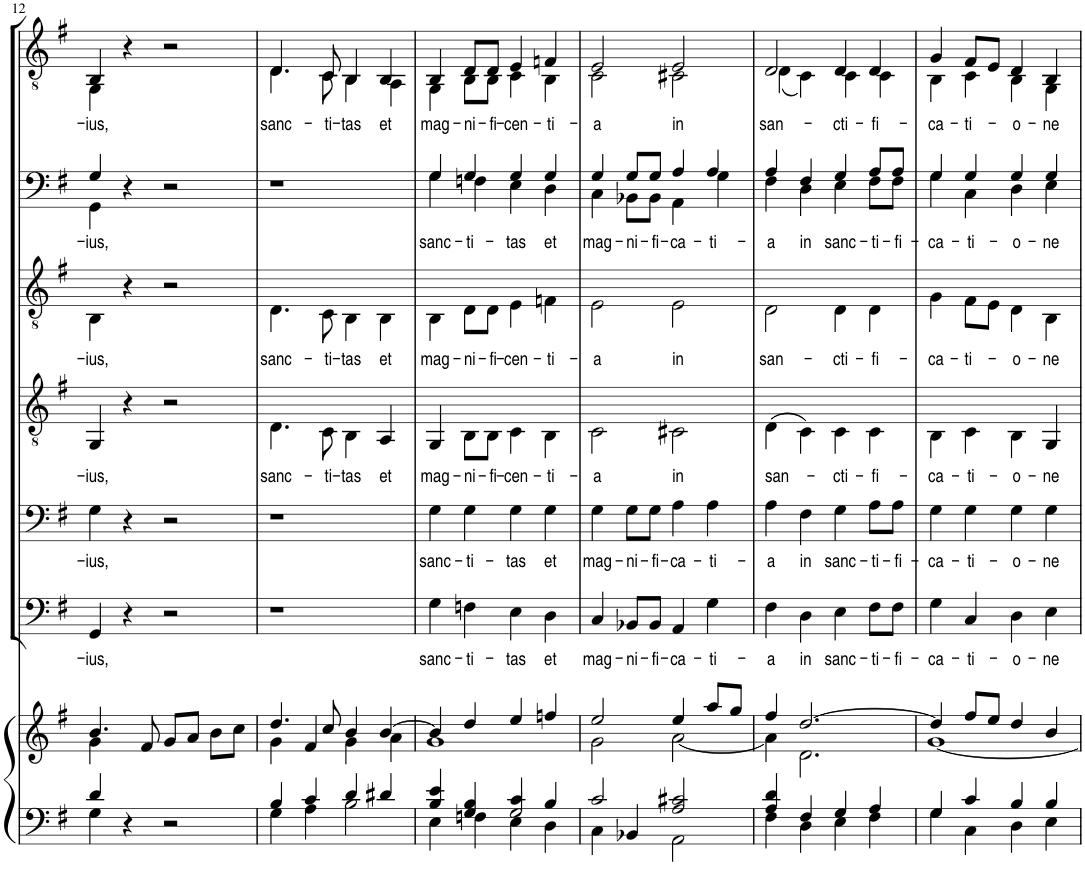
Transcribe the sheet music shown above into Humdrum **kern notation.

**kern	**kern	**kern	**text	**kern	**text	**kern	**text	**kern	**text	**kern	**text	**kern	**text
*part7	*part7	*part6	*part6	*part5	*part5	*part4	*part4	*part3	*part3	*part2	*part2	*part1	*part1
*staff8	*staff7	*staff6	*staff6	*staff5	*staff5	*staff4	*staff4	*staff3	*staff3	*staff2	*staff2	*staff1	*staff1
*I"Orgel	*	*I"Bass II	*	*I"Bass I	*	*I"Tenor II	*	*I"Tenor I	*	*I"Bass I BassII	*	*I"Tenor I Tenor II	*
*I'Org.	*	*I'B. II	*	*I'B. I	*	*I'T. II	*	*I'T. I	*	*I'B.	*	*I'T.	*
!!LO:PB:g=z
*clefF4	*clefG2	*clefF4	*	*clefF4	*	*clefGv2	*	*clefGv2	*	*clefF4	*	*clefGv2	*
*	*	*	*	*	*	*Trd7c12	*	*Trd7c12	*	*	*	*Trd7c12	*
*k[f#]	*k[f#]	*k[f#]	*	*k[f#]	*	*k[f#]	*	*k[f#]	*	*k[f#]	*	*k[f#]	*
*G:	*G:	*G:	*	*G:	*	*G:	*	*G:	*	*G:	*	*G:	*
*M4/4	*M4/4	*M4/4	*	*M4/4	*	*M4/4	*	*M4/4	*	*M4/4	*	*M4/4	*
*met(c)	*met(c)	*met(c)	*	*met(c)	*	*met(c)	*	*met(c)	*	*met(c)	*	*met(c)	*
=12	=12	=12	=12	=12	=12	=12	=12	=12	=12	=12	=12	=12	=12
*^	*^	*	*	*	*	*	*	*	*	*	*	*	*
!	!	!	!	!	!LO:LY:b	!	!LO:LY:b	!	!LO:LY:b	!	!LO:LY:b	!	!LO:LY:b	!	!LO:LY:b
*	*	*	*	*	*	*	*	*	*	*	*	*^	*	*^	*
4d/	4G\	4.b/	4g\	4GG/	-ius,	4G\	-ius,	4GG/	-ius,	4BB\	-ius,	4G/	4GG\	-ius,	4BB/	4GG\	-ius,
4r	4ryy	.	4ryy	4r	.	4r	.	4r	.	4r	.	4r	2.ryy	.	4r	2.ryy	.
.	.	8f#/	.	.	.	.	.	.	.	.	.	.	.	.	.	.	.
2r	2ryy	8g/L	2ryy	2r	.	2r	.	2r	.	2r	.	2r	.	.	2r	.	.
.	.	8a/J	.	.	.	.	.	.	.	.	.	.	.	.	.	.	.
.	.	8b\L	.	.	.	.	.	.	.	.	.	.	.	.	.	.	.
.	.	8cc\J	.	.	.	.	.	.	.	.	.	.	.	.	.	.	.
*	*	*	*	*	*	*	*	*	*	*	*	*v	*v	*	*	*	*
=13	=13	=13	=13	=13	=13	=13	=13	=13	=13	=13	=13	=13	=13	=13	=13	=13
!	!	!	!	!	!	!	!	!	!LO:LY:b	!	!LO:LY:b	!	!	!	!	!LO:LY:b
4B/	4G\	4.dd/	4g\	1r	.	1r	.	4.D\	sanc-	4.D\	sanc-	1r	.	4.D/	4.D\	sanc-
4c/	4A\	.	4f#/	.	.	.	.	.	.	.	.	.	.	.	.	.
!	!	!	!	!	!	!	!	!	!LO:LY:b	!	!LO:LY:b	!	!	!	!	!LO:LY:b
.	.	8cc/	.	.	.	.	.	8C\	-ti-	8C\	-ti-	.	.	8C/	8C\	-ti-
!	!	!	!	!	!	!	!	!	!LO:LY:b	!	!LO:LY:b	!	!	!	!	!LO:LY:b
4d/	2B\	4b/	4g\	.	.	.	.	4BB\	-tas	4BB\	-tas	.	.	4BB/	4BB\	-tas
!	!	!	!	!	!	!	!	!	!LO:LY:b	!	!LO:LY:b	!	!	!	!	!LO:LY:b
4d#X/	.	[4b/	4a\	.	.	.	.	4AA/	et	4BB\	et	.	.	4BB/	4AA\	et
=14	=14	=14	=14	=14	=14	=14	=14	=14	=14	=14	=14	=14	=14	=14	=14	=14
*	*^	*	*	*	*	*	*	*	*	*	*	*	*	*	*	*
!	!	!	!	!	!	!LO:LY:b	!	!LO:LY:b	!	!LO:LY:b	!	!LO:LY:b	!	!LO:LY:b	!	!	!LO:LY:b
*	*	*	*	*	*	*	*	*	*	*	*	*	*^	*	*	*	*
4B/ 4e/	4E\	2ryy	4b/]	1g	4G\	sanc-	4G\	sanc-	4GG/	mag-	4BB\	mag-	4G/	4G\	sanc-	4BB/	4GG\	mag-
!	!	!	!	!	!	!LO:LY:b	!	!LO:LY:b	!	!LO:LY:b	!	!LO:LY:b	!	!	!LO:LY:b	!	!	!LO:LY:b
4G/ 4B/	4Fn\	.	4dd/	.	4Fn\	-ti-	4G\	-ti-	8BB\L	-ni-	8D\L	-ni-	4G/	4Fn\	-ti-	8D/L	8BB\L	-ni-
!	!	!	!	!	!	!	!	!	!	!LO:LY:b	!	!LO:LY:b	!	!	!	!	!	!LO:LY:b
.	.	.	.	.	.	.	.	.	8BB\J	-fi-	8D\J	-fi-	.	.	.	8D/J	8BB\J	-fi-
!	!	!	!	!	!	!LO:LY:b	!	!LO:LY:b	!	!LO:LY:b	!	!LO:LY:b	!	!	!LO:LY:b	!	!	!LO:LY:b
4c/	4E\	2G/	4ee/	.	4E\	-tas	4G\	-tas	4C\	-cen-	4E\	-cen-	4G/	4E\	-tas	4E/	4C\	-cen-
!	!	!	!	!	!	!LO:LY:b	!	!LO:LY:b	!	!LO:LY:b	!	!LO:LY:b	!	!	!LO:LY:b	!	!	!LO:LY:b
4B/	4D\	.	4ffn/	.	4D\	et	4G\	et	4BB\	-ti-	4Fn\	-ti-	4G/	4D\	et	4Fn/	4BB\	-ti-
*	*v	*v	*	*	*	*	*	*	*	*	*	*	*	*	*	*	*	*
=15	=15	=15	=15	=15	=15	=15	=15	=15	=15	=15	=15	=15	=15	=15	=15	=15	=15
!	!	!	!	!	!LO:LY:b	!	!LO:LY:b	!	!LO:LY:b	!	!LO:LY:b	!	!	!LO:LY:b	!	!	!LO:LY:b
2c/	4C\	2ee/	2g\	4C/	mag-	4G\	mag-	2C\	-a	2E\	-a	4G/	4C\	mag-	2E/	2C\	-a
!	!	!	!	!	!LO:LY:b	!	!LO:LY:b	!	!	!	!	!	!	!LO:LY:b	!	!	!
.	4BB-X/	.	.	8BB-X/L	-ni-	8G\L	-ni-	.	.	.	.	8G/L	8BB-X\L	-ni-	.	.	.
!	!	!	!	!	!LO:LY:b	!	!LO:LY:b	!	!	!	!	!	!	!LO:LY:b	!	!	!
.	.	.	.	8BB-/J	-fi-	8G\J	-fi-	.	.	.	.	8G/J	8BB-\J	-fi-	.	.	.
!	!	!	!	!	!LO:LY:b	!	!LO:LY:b	!	!LO:LY:b	!	!LO:LY:b	!	!	!LO:LY:b	!	!	!LO:LY:b
2A/ 2c#X/	2AA\	4ee/	[2a\	4AA/	-ca-	4A\	-ca-	2C#X\	in	2E\	in	4A/	4AA\	-ca-	2E/	2C#X\	in
!	!	!	!	!	!LO:LY:b	!	!LO:LY:b	!	!	!	!	!	!	!LO:LY:b	!	!	!
.	.	8aa/L	.	4G\	-ti-	4A\	-ti-	.	.	.	.	4A/	4G\	-ti-	.	.	.
.	.	8gg/J	.	.	.	.	.	.	.	.	.	.	.	.	.	.	.
=16	=16	=16	=16	=16	=16	=16	=16	=16	=16	=16	=16	=16	=16	=16	=16	=16	=16
!	!	!	!	!	!LO:LY:b	!	!LO:LY:b	!	!LO:LY:b	!	!LO:LY:b	!	!	!LO:LY:b	!	!	!LO:LY:b
4A/ 4d/	4F#\	4ff#/	4a\]	4F#\	-a	4A\	-a	(4D\	san-	2D\	san-	4A/	4F#\	-a	2D/	(4D\	san-
!	!	!	!	!	!LO:LY:b	!	!LO:LY:b	!	!	!	!	!	!	!LO:LY:b	!	!	!
4F#/	4D\	[2.dd/	2.d\	4D\	in	4F#\	in	4C\)	.	.	.	4F#/	4D\	in	.	4C\)	.
!	!	!	!	!	!LO:LY:b	!	!LO:LY:b	!	!LO:LY:b	!	!LO:LY:b	!	!	!LO:LY:b	!	!	!LO:LY:b
4G/	4E\	.	.	4E\	sanc-	4G\	sanc-	4C\	-cti-	4D\	-cti-	4G/	4E\	sanc-	4D/	4C\	-cti-
!	!	!	!	!	!LO:LY:b	!	!LO:LY:b	!	!LO:LY:b	!	!LO:LY:b	!	!	!LO:LY:b	!	!	!LO:LY:b
4A/	4F#\	.	.	8F#\L	-ti-	8A\L	-ti-	4C\	-fi-	4D\	-fi-	8A/L	8F#\L	-ti-	4D/	4C\	-fi-
!	!	!	!	!	!LO:LY:b	!	!LO:LY:b	!	!	!	!	!	!	!LO:LY:b	!	!	!
.	.	.	.	8F#\J	-fi-	8A\J	-fi-	.	.	.	.	8A/J	8F#\J	-fi-	.	.	.
=17	=17	=17	=17	=17	=17	=17	=17	=17	=17	=17	=17	=17	=17	=17	=17	=17	=17
!	!	!	!	!	!LO:LY:b	!	!LO:LY:b	!	!LO:LY:b	!	!LO:LY:b	!	!	!LO:LY:b	!	!	!LO:LY:b
4G/	4G\	4dd/]	[1g	4G\	-ca-	4G\	-ca-	4BB\	-ca-	4G\	-ca-	4G/	4G\	-ca-	4G/	4BB\	-ca-
!	!	!	!	!	!LO:LY:b	!	!LO:LY:b	!	!LO:LY:b	!	!LO:LY:b	!	!	!LO:LY:b	!	!	!LO:LY:b
4c/	4C\	8ff#/L	.	4C/	-ti-	4G\	-ti-	4C\	-ti-	8F#\L	-ti-	4G/	4C\	-ti-	8F#/L	4C\	-ti-
.	.	8ee/J	.	.	.	.	.	.	.	8E\J	.	.	.	.	8E/J	.	.
!	!	!	!	!	!LO:LY:b	!	!LO:LY:b	!	!LO:LY:b	!	!LO:LY:b	!	!	!LO:LY:b	!	!	!LO:LY:b
4B/	4D\	4dd/	.	4D\	-o-	4G\	-o-	4BB\	-o-	4D\	-o-	4G/	4D\	-o-	4D/	4BB\	-o-
!	!	!	!	!	!LO:LY:b	!	!LO:LY:b	!	!LO:LY:b	!	!LO:LY:b	!	!	!LO:LY:b	!	!	!LO:LY:b
4B/	4E\	4b/	.	4E\	-ne	4G\	-ne	4GG/	-ne	4BB\	-ne	4G/	4E\	-ne	4BB/	4GG\	-ne
*v	*v	*	*	*	*	*	*	*	*	*	*	*v	*v	*	*v	*v	*
*	*v	*v	*	*	*	*	*	*	*	*	*	*	*	*
=	=	=	=	=	=	=	=	=	=	=	=	=	=
*-	*-	*-	*-	*-	*-	*-	*-	*-	*-	*-	*-	*-	*-
